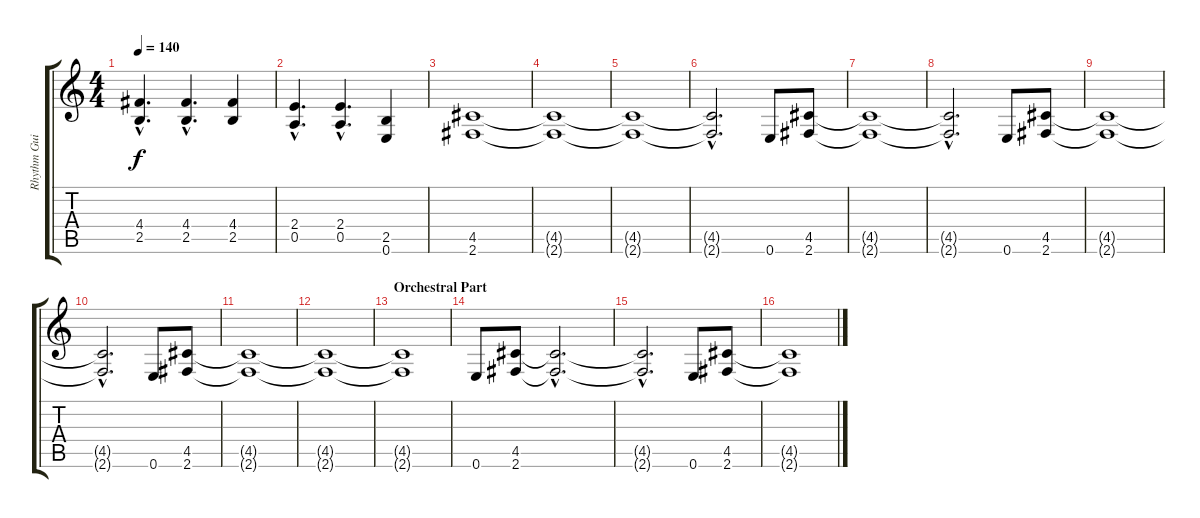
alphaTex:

\track ("Rhythm Guitar" "Rhythm Gui") {instrument distortionguitar}
\staff {score tabs}
\tuning (E4 B3 G3 D3 A2 E2) {hide}
\ts (4 4)
\tempo 140
\clef g2
\ks c
(4.4{hac} 2.5{hac}).4{d dy f} (4.4{hac} 2.5{hac}).4{d} (4.4 2.5).4 |
(2.4{hac} 0.5{hac}).4{d} (2.4{hac} 0.5{hac}).4{d} (2.5 0.6).4 |
(4.5 2.6).1 |
(4.5{t} 2.6{t}).1 |
(4.5{t} 2.6{t}).1 |
(4.5{hac t} 2.6{hac t}).2{d} 0.6.8 (4.5 2.6).8 |
(4.5{t} 2.6{t}).1 |
(4.5{hac t} 2.6{hac t}).2{d} 0.6.8 (4.5 2.6).8 |
(4.5{t} 2.6{t}).1 |
(4.5{hac t} 2.6{hac t}).2{d} 0.6.8 (4.5 2.6).8 |
(4.5{t} 2.6{t}).1 |
(4.5{t} 2.6{t}).1 |
\section ("" "Orchestral Part")
(4.5{t} 2.6{t}).1 |
0.6.8 (4.5 2.6).8 (4.5{hac t} 2.6{hac t}).2{d} |
(4.5{hac t} 2.6{hac t}).2{d} 0.6.8 (4.5 2.6).8 |
(4.5{t} 2.6{t}).1
